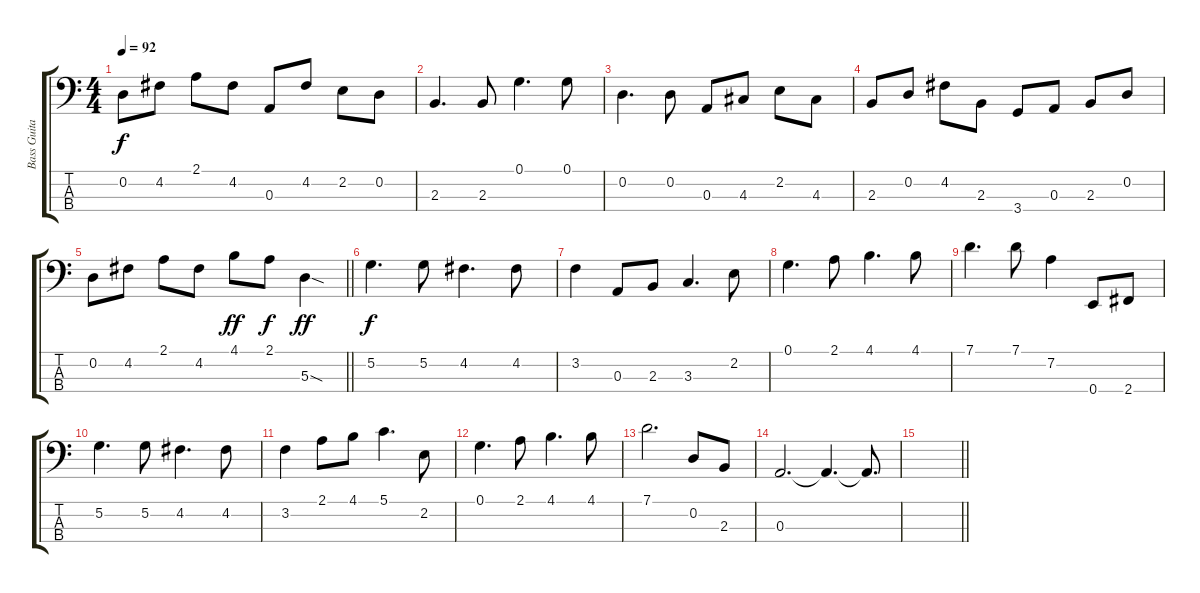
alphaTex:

\track ("Bass Guitar" "Bass Guita") {instrument electricbassfinger}
\staff {score tabs}
\tuning (G2 D2 A1 E1) {hide}
\ts (4 4)
\tempo 92
\clef f4
\ks c
0.2.8{dy f} 4.2.8 2.1.8 4.2.8 0.3.8 4.2.8 2.2.8 0.2.8 |
2.3.4{d} 2.3.8 0.1.4{d} 0.1.8 |
0.2.4{d} 0.2.8 0.3.8 4.3.8 2.2.8 4.3.8 |
2.3.8 0.2.8 4.2.8 2.3.8 3.4.8 0.3.8 2.3.8 0.2.8 |
\barLineRight lightlight
0.2.8 4.2.8 2.1.8 4.2.8 4.1.8{dy ff} 2.1.8{dy f} 5.3{sod}.4{dy ff} |
5.2.4{d dy f} 5.2.8 4.2.4{d} 4.2.8 |
3.2.4 0.3.8 2.3.8 3.3.4{d} 2.2.8 |
0.1.4{d} 2.1.8 4.1.4{d} 4.1.8 |
7.1.4{d} 7.1.8 7.2.4 0.4.8 2.4.8 |
5.2.4{d} 5.2.8 4.2.4{d} 4.2.8 |
3.2.4 2.1.8 4.1.8 5.1.4{d} 2.2.8 |
0.1.4{d} 2.1.8 4.1.4{d} 4.1.8 |
7.1.2{d} 0.2.8 2.3.8 |
0.3.2{d} 0.3{t}.4{d} 0.3{t}.8{d} |
\barLineRight lightlight
